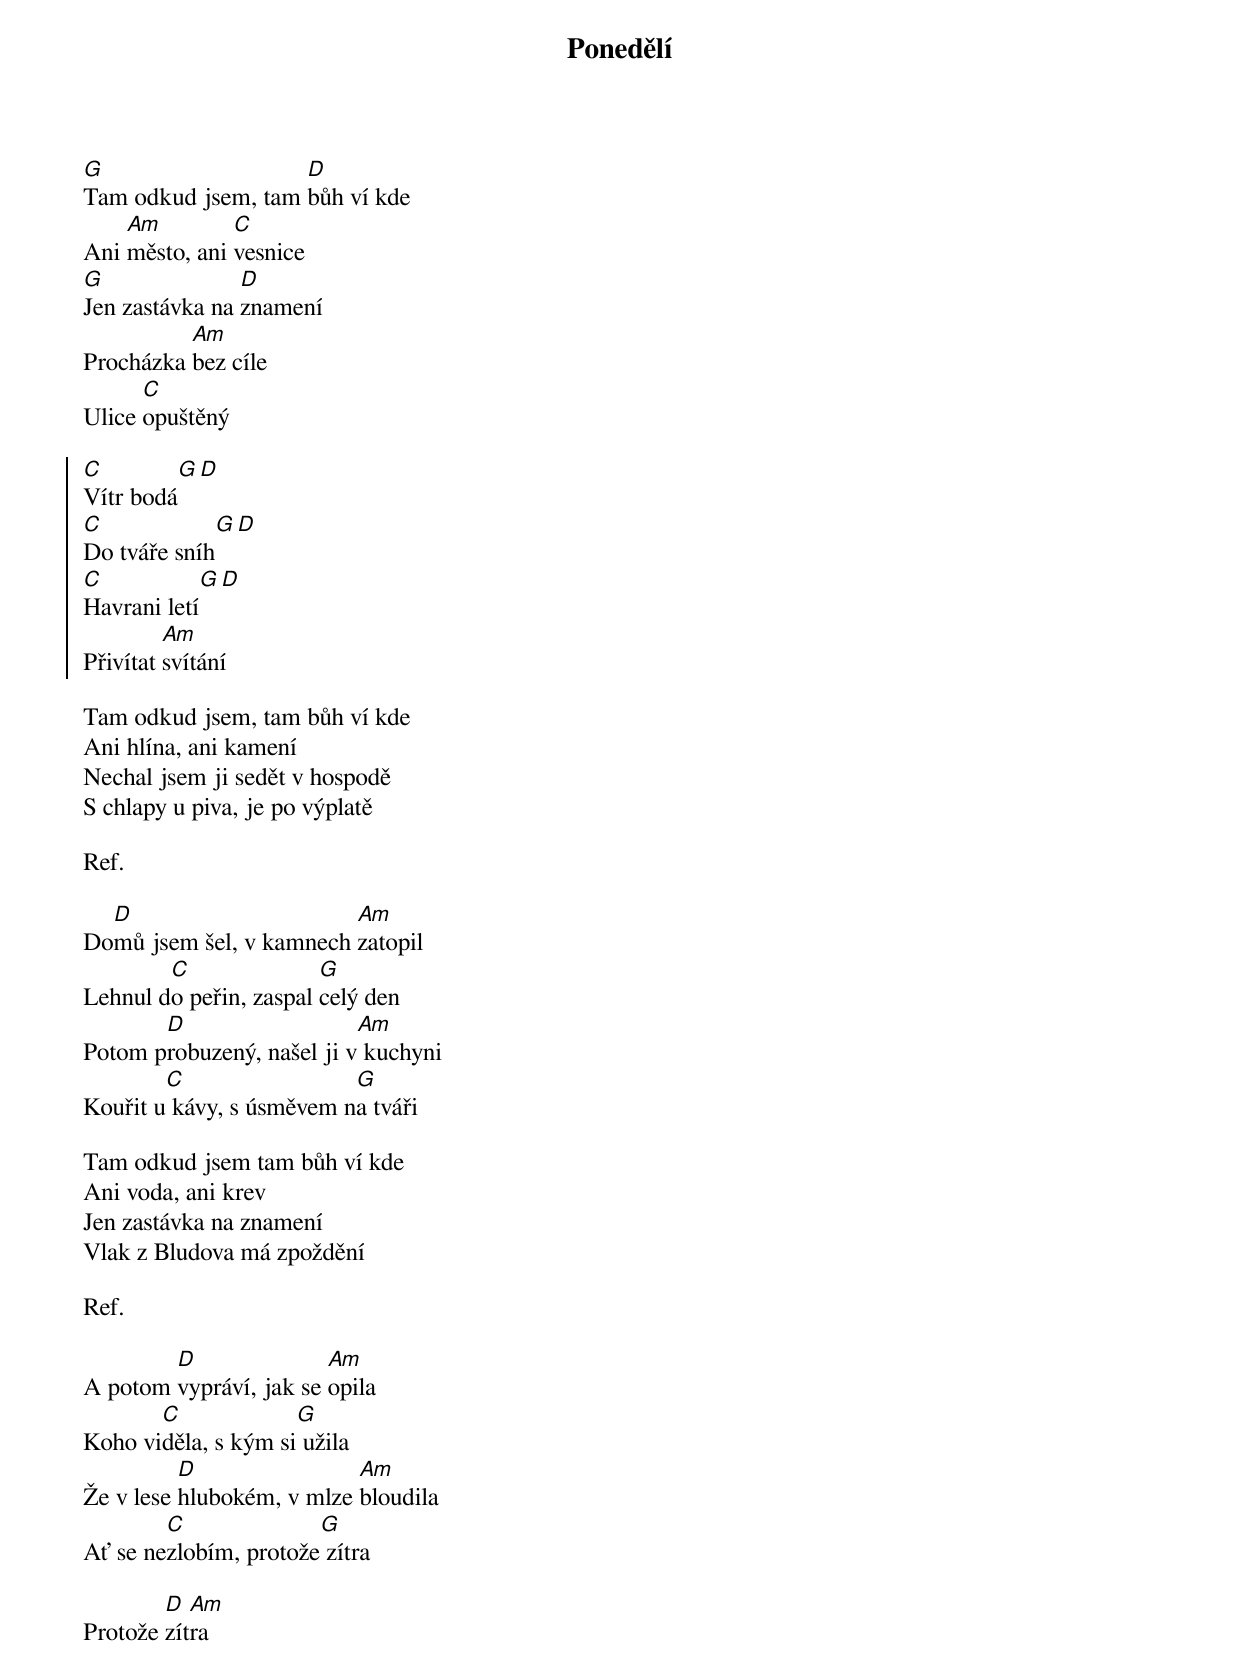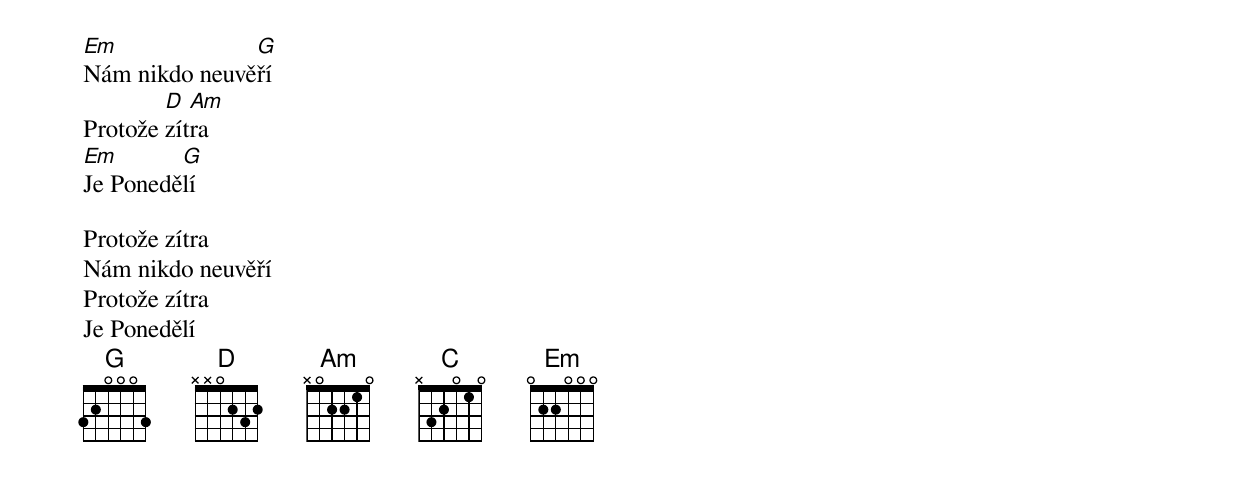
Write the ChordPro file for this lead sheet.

{title: Ponedělí}
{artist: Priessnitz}

[G]Tam odkud jsem, tam [D]bůh ví kde
Ani [Am]město, ani [C]vesnice
[G]Jen zastávka na [D]znamení
Procházka [Am]bez cíle
Ulice [C]opuštěný

{start_of_chorus}
[C]Vítr bodá[G][D]
[C]Do tváře sníh[G][D]
[C]Havrani letí[G][D]
Přivítat [Am]svítání
{end_of_chorus}

Tam odkud jsem, tam bůh ví kde
Ani hlína, ani kamení
Nechal jsem ji sedět v hospodě
S chlapy u piva, je po výplatě

Ref.

Do[D]mů jsem šel, v kamnech [Am]zatopil
Lehnul d[C]o peřin, zaspal [G]celý den
Potom p[D]robuzený, našel ji v[Am] kuchyni
Kouřit u[C] kávy, s úsměvem n[G]a tváři

Tam odkud jsem tam bůh ví kde
Ani voda, ani krev
Jen zastávka na znamení
Vlak z Bludova má zpoždění

Ref.

A potom [D]vypráví, jak se [Am]opila
Koho vi[C]děla, s kým si[G] užila
Že v lese [D]hlubokém, v mlze [Am]bloudila
Ať se ne[C]zlobím, protože[G] zítra

Protože [D]zít[Am]ra
[Em]Nám nikdo neuvě[G]ří
Protože [D]zít[Am]ra
[Em]Je Ponedě[G]lí

Protože zítra
Nám nikdo neuvěří
Protože zítra
Je Ponedělí
